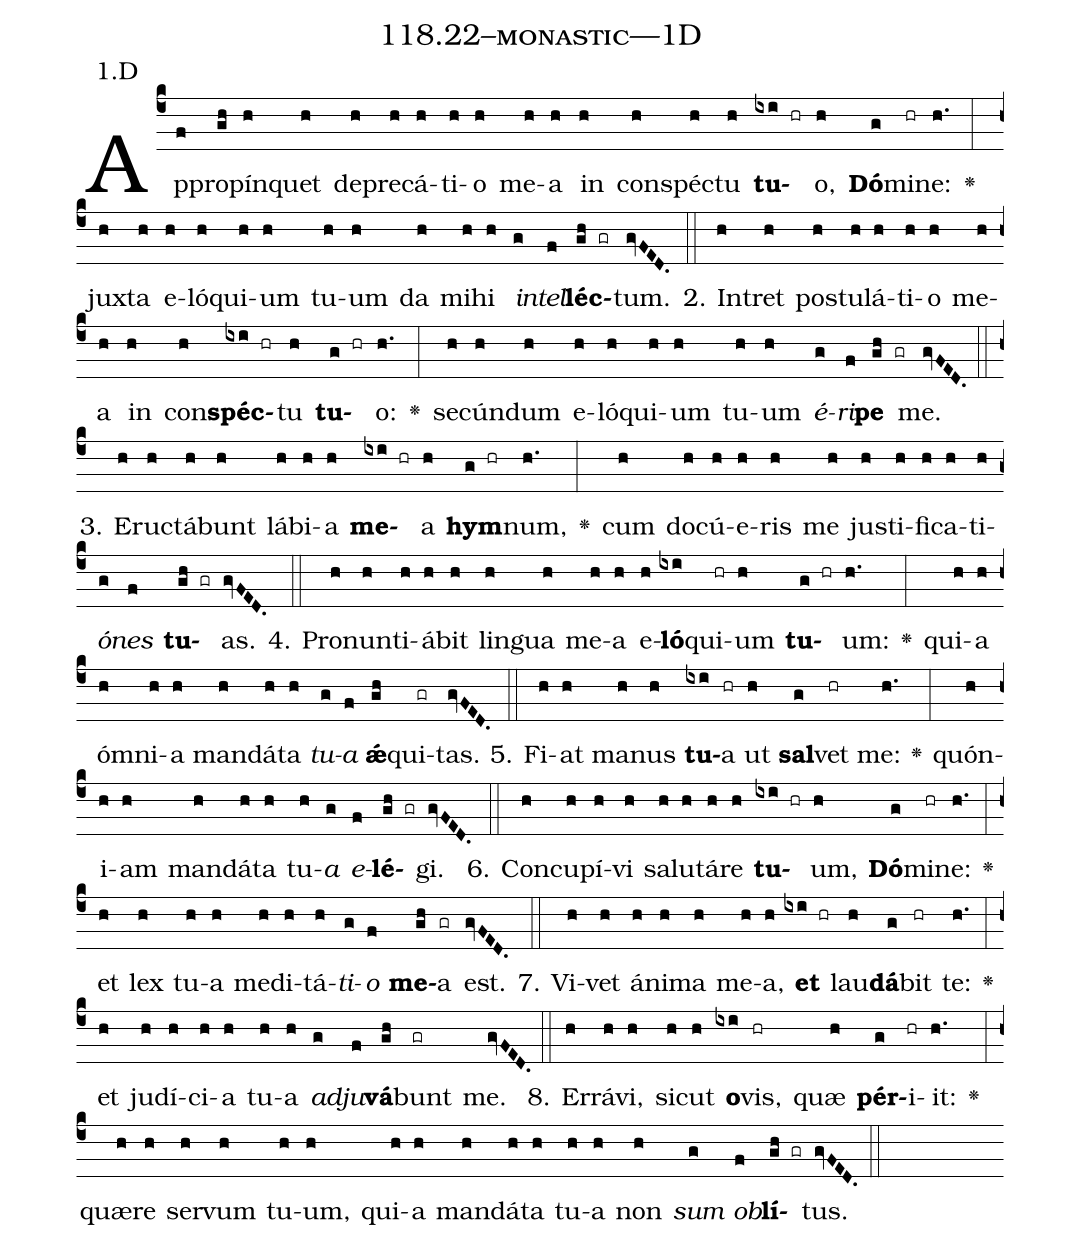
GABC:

name: 118.22--monastic---1D;
annotation: 1.D;
%%
(c4)Ap(f)pro(gh)pín(h)quet(h) de(h)pre(h)cá(h)ti(h)o(h) me(h)a(h) in(h) con(h)spéc(h)tu(h) <b>tu</b>(ixi hr)o,(h) <b>Dó</b>(g)mi(hr)ne:(h.) <v>\greheightstar</v>(:) jux(h)ta(h) e(h)ló(h)qui(h)um(h) tu(h)um(h) da(h) mi(h)hi(h) <i>in</i>(g)<i>tel</i>(f)<b>léc</b>(gh gr)tum.(gvFED.) (::)
2. In(h)tret(h) pos(h)tu(h)lá(h)ti(h)o(h) me(h)a(h) in(h) con(h)<b>spéc</b>(ixi hr)tu(h) <b>tu</b>(g hr)o:(h.) <v>\greheightstar</v>(:) se(h)cún(h)dum(h) e(h)ló(h)qui(h)um(h) tu(h)um(h) <i>é</i>(g)<i>ri</i>(f)<b>pe</b>(gh gr) me.(gvFED.) (::)
3. E(h)ruc(h)tá(h)bunt(h) lá(h)bi(h)a(h) <b>me</b>(ixi hr)a(h) <b>hym</b>(g hr)num,(h.) <v>\greheightstar</v>(:) cum(h) do(h)cú(h)e(h)ris(h) me(h) jus(h)ti(h)fi(h)ca(h)ti(h)<i>ó</i>(g)<i>nes</i>(f) <b>tu</b>(gh gr)as.(gvFED.) (::)
4. Pro(h)nun(h)ti(h)á(h)bit(h) lin(h)gua(h) me(h)a(h) e(h)<b>ló</b>(ixi)qui(hr)um(h) <b>tu</b>(g hr)um:(h.) <v>\greheightstar</v>(:) qui(h)a(h) óm(h)ni(h)a(h) man(h)dá(h)ta(h) <i>tu</i>(g)<i>a</i>(f) <b>ǽ</b>(gh)qui(gr)tas.(gvFED.) (::)
5. Fi(h)at(h) ma(h)nus(h) <b>tu</b>(ixi)a(hr) ut(h) <b>sal</b>(g)vet(hr) me:(h.) <v>\greheightstar</v>(:) quón(h)i(h)am(h) man(h)dá(h)ta(h) tu(h)<i>a</i>(g) <i>e</i>(f)<b>lé</b>(gh gr)gi.(gvFED.) (::)
6. Con(h)cu(h)pí(h)vi(h) sa(h)lu(h)tá(h)re(h) <b>tu</b>(ixi hr)um,(h) <b>Dó</b>(g)mi(hr)ne:(h.) <v>\greheightstar</v>(:) et(h) lex(h) tu(h)a(h) me(h)di(h)tá(h)<i>ti</i>(g)<i>o</i>(f) <b>me</b>(gh)a(gr) est.(gvFED.) (::)
7. Vi(h)vet(h) á(h)ni(h)ma(h) me(h)a,(h) <b>et</b>(ixi hr) lau(h)<b>dá</b>(g)bit(hr) te:(h.) <v>\greheightstar</v>(:) et(h) ju(h)dí(h)ci(h)a(h) tu(h)a(h) <i>ad</i>(g)<i>ju</i>(f)<b>vá</b>(gh)bunt(gr) me.(gvFED.) (::)
8. Er(h)rá(h)vi,(h) sic(h)ut(h) <b>o</b>(ixi)vis,(hr) quæ(h) <b>pér</b>(g)i(hr)it:(h.) <v>\greheightstar</v>(:) quæ(h)re(h) ser(h)vum(h) tu(h)um,(h) qui(h)a(h) man(h)dá(h)ta(h) tu(h)a(h) non(h) <i>sum</i>(g) <i>ob</i>(f)<b>lí</b>(gh gr)tus.(gvFED.) (::)
